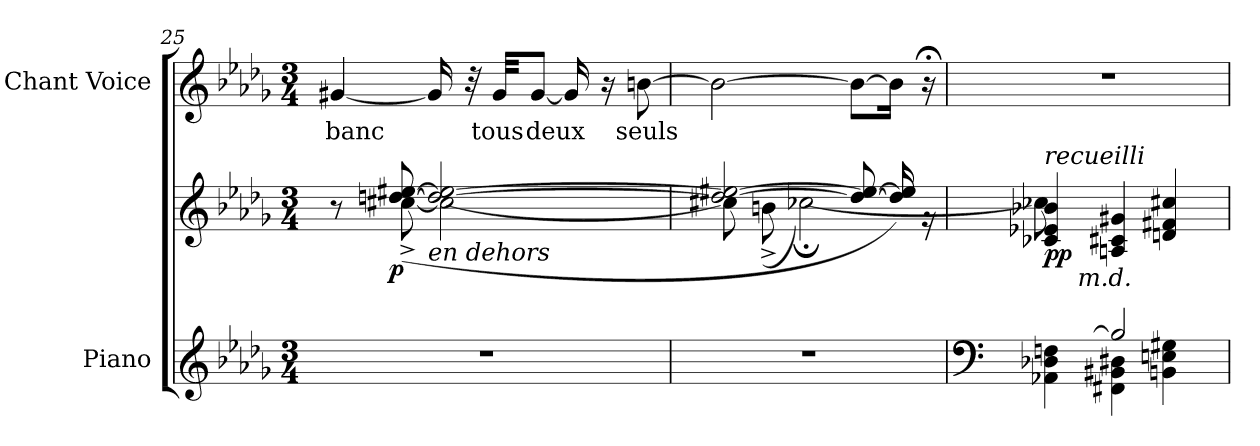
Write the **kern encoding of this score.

**kern	**kern	**dynam	**kern	**text
*part2	*part2	*part2	*part1	*part1
*staff3	*staff2	*staff2/3	*staff1	*staff1
*I"Piano	*	*	*I"Chant Voice	*
*I'Pno	*	*	*	*
*clefG2	*clefG2	*	*clefG2	*
*k[b-e-a-d-g-]	*k[b-e-a-d-g-]	*	*k[b-e-a-d-g-]	*
*M3/4	*M3/4	*	*M3/4	*
=25	=25	=25	=25	=25
*	*^	*	*	*
!	!	!	!	!	!LO:LY:b
2.r	8r	8ryy	.	[4g#X/	banc
!	!	!	!LO:DY:b	!	!
.	[8ddn/ [8ee#X/	(<[8cc#X^\	p	.	.
!	!LO:TX:b:i:t=en dehors	!	!	!	!
.	2dd/_ 2ee#/_	2cc#\_	.	16g#/]	.
.	.	.	.	32r	.
!	!	!	!	!	!LO:LY:b
.	.	.	.	32g#/KKL	tous
!	!	!	!	!	!LO:LY:b
.	.	.	.	[8g#/J	deux
.	.	.	.	16g#/]	.
.	.	.	.	16r	.
!	!	!	!	!	!LO:LY:b
.	.	.	.	[8bn\	seuls
=26	=26	=26	=26	=26	=26
2.r	2ddn/_ 2ee#X/_	8cc#X\]	.	2bn\_	.
.	.	(<8bn^\	.	.	.
.	.	[2cc-X;\)	.	.	.
.	8dd/_ 8ee#/_	.	.	8b\L_	.
.	16dd/] 16ee#/])	.	.	16b\Jk]	.
.	16rg	.	.	16r;<	.
!!LO:PB:g=z
=27	=27	=27	=27	=27	=27
*clefF4	*	*	*	*	*
*^	*	*	*	*	*
!	!	!LO:TX:a:i:t=recueilli	!	!	!	!
!	!	!	!	!LO:DY:b	!	!
8ryy	4AA-X\ 4D-X\ 4Fn\	4c-X/ 4e-X/ 4b-X/	8cc-X\L]	pp	2.r	.
!LO:TX:a:i:t=m.d.	!	!	!	!	!	!
[8Bn^/J	.	.	2ryy	.	.	.
2B/]	4FF#X\ 4BB#X\ 4D#X\	4An/ 4c#X/ 4g#X/	.	.	.	.
.	4BBn\ 4En\ 4G#X\	4dn/ 4f#X/ 4cc#X/	.	.	.	.
.	.	.	8ryy	.	.	.
*v	*v	*	*	*	*	*
*	*v	*v	*	*	*
=	=	=	=	=
*-	*-	*-	*-	*-
